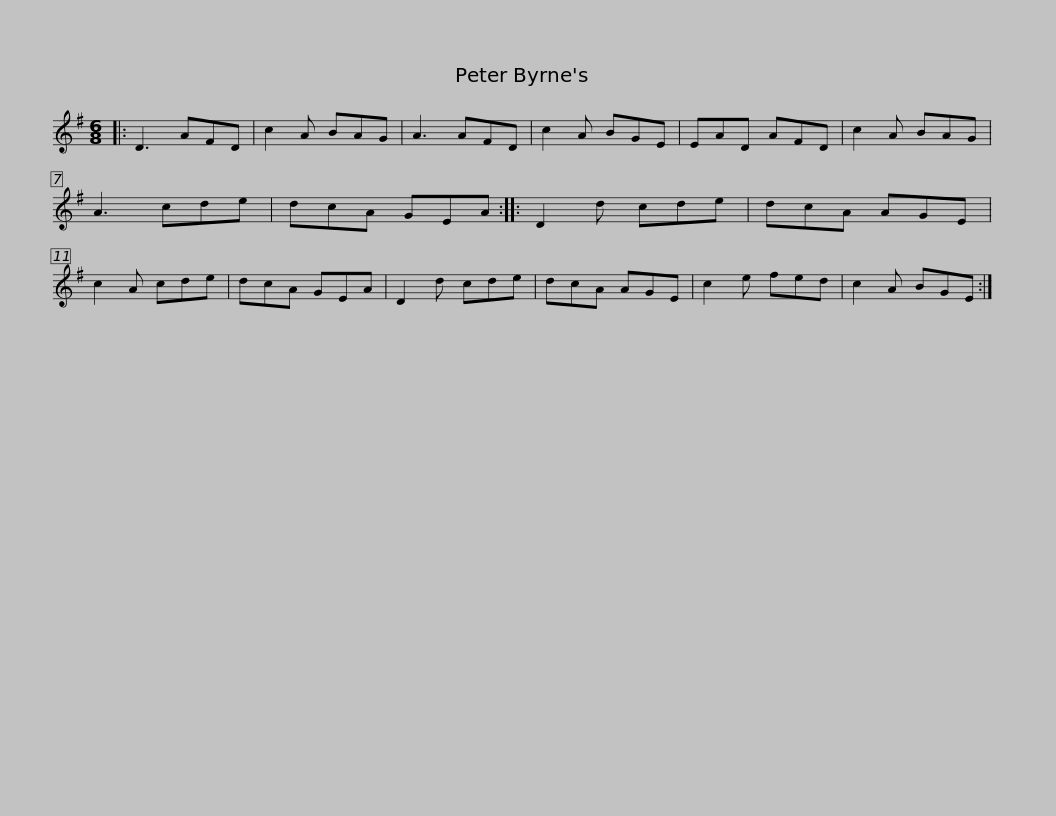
X:1
L:1/8
M:6/8
I:linebreak $
K:G
V:1 treble
V:1
|: D3 AFD | c2 A BAG | A3 AFD | c2 A BGE | EAD AFD | %5
 c2 A BAG | A3 cde | dcA GEA ::$ D2 d cde | dcA AGE | %10
 c2 A cde | dcA GEA | D2 d cde | dcA AGE | c2 e fed | %15
 c2 A BGE :| %16
